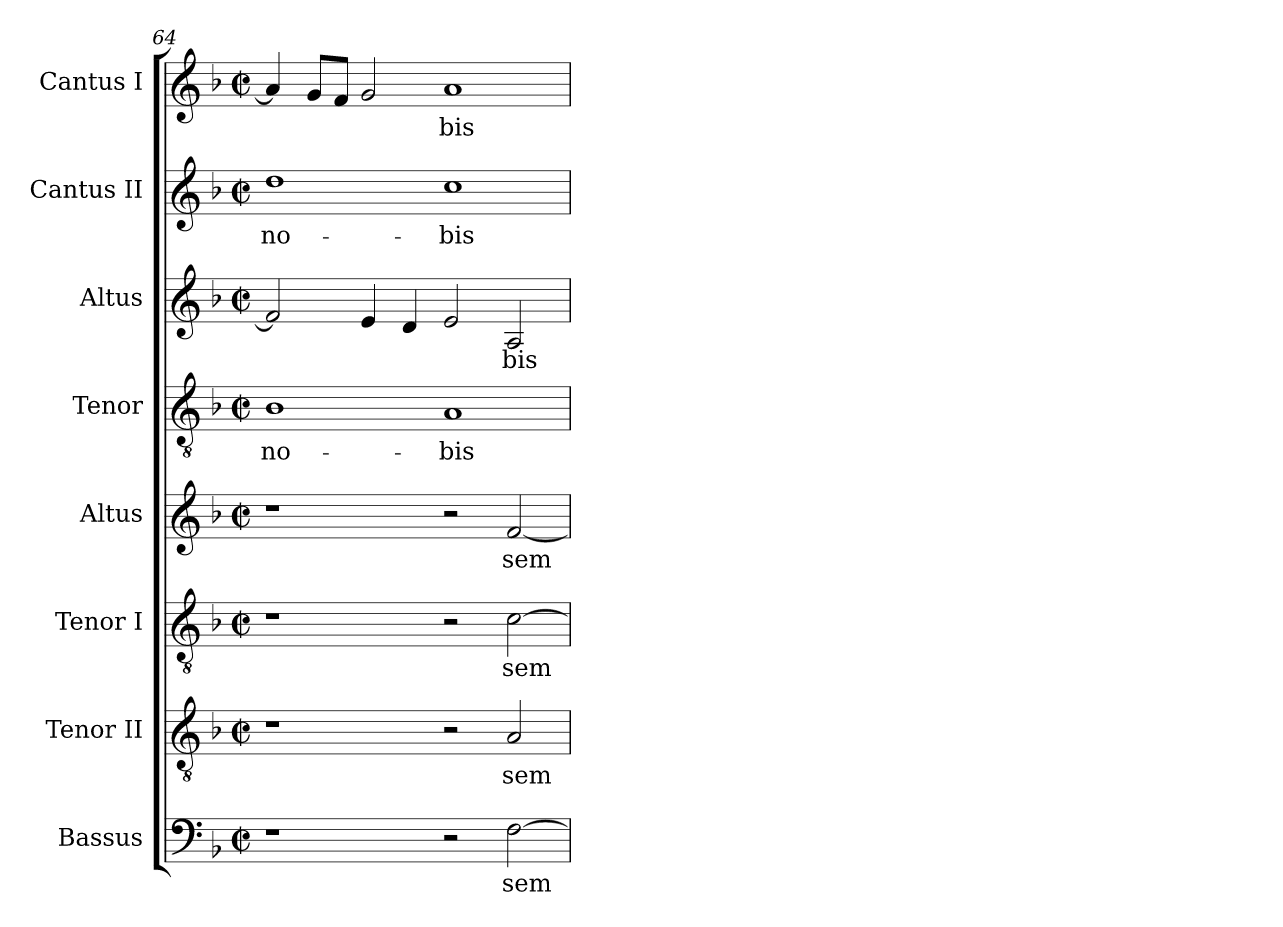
**kern	**text	**kern	**text	**kern	**text	**kern	**text	**kern	**text	**kern	**text	**kern	**text	**kern	**text
*part8	*part8	*part7	*part7	*part6	*part6	*part5	*part5	*part4	*part4	*part3	*part3	*part2	*part2	*part1	*part1
*staff8	*staff8	*staff7	*staff7	*staff6	*staff6	*staff5	*staff5	*staff4	*staff4	*staff3	*staff3	*staff2	*staff2	*staff1	*staff1
*I"Bassus	*	*I"Tenor II	*	*I"Tenor I	*	*I"Altus	*	*I"Tenor	*	*I"Altus	*	*I"Cantus II	*	*I"Cantus I	*
*clefF4	*	*clefGv2	*	*clefGv2	*	*clefG2	*	*clefGv2	*	*clefG2	*	*clefG2	*	*clefG2	*
*k[b-]	*	*k[b-]	*	*k[b-]	*	*k[b-]	*	*k[b-]	*	*k[b-]	*	*k[b-]	*	*k[b-]	*
*F:	*	*F:	*	*F:	*	*F:	*	*F:	*	*F:	*	*F:	*	*F:	*
*M2/2	*	*M2/2	*	*M2/2	*	*M2/2	*	*M2/2	*	*M2/2	*	*M2/2	*	*M2/2	*
*met(c|)	*	*met(c|)	*	*met(c|)	*	*met(c|)	*	*met(c|)	*	*met(c|)	*	*met(c|)	*	*met(c|)	*
=64	=64	=64	=64	=64	=64	=64	=64	=64	=64	=64	=64	=64	=64	=64	=64
!	!	!	!	!	!	!	!	!	!LO:LY:b:cj	!	!	!	!LO:LY:b:cj	!	!
1r	.	1r	.	1r	.	1r	.	1B-	no-	2f/]	.	1dd	no-	4a/]	.
.	.	.	.	.	.	.	.	.	.	.	.	.	.	8g/L	.
.	.	.	.	.	.	.	.	.	.	.	.	.	.	8f/J	.
.	.	.	.	.	.	.	.	.	.	4e/	.	.	.	2g/	.
.	.	.	.	.	.	.	.	.	.	4d/	.	.	.	.	.
!	!	!	!	!	!	!	!	!	!LO:LY:b:cj	!	!	!	!LO:LY:b:cj	!	!LO:LY:b:cj
2r	.	2r	.	2r	.	2r	.	1A	-bis	2e/	.	1cc	-bis	1a	-bis
!	!LO:LY:b	!	!LO:LY:b:cj	!	!LO:LY:b	!	!LO:LY:b	!	!	!	!LO:LY:b:cj	!	!	!	!
[>2F\	sem-	2A/	sem-	[>2c\	sem-	[<2f/	sem	.	.	2A/	bis	.	.	.	.
=	=	=	=	=	=	=	=	=	=	=	=	=	=	=	=
*-	*-	*-	*-	*-	*-	*-	*-	*-	*-	*-	*-	*-	*-	*-	*-
